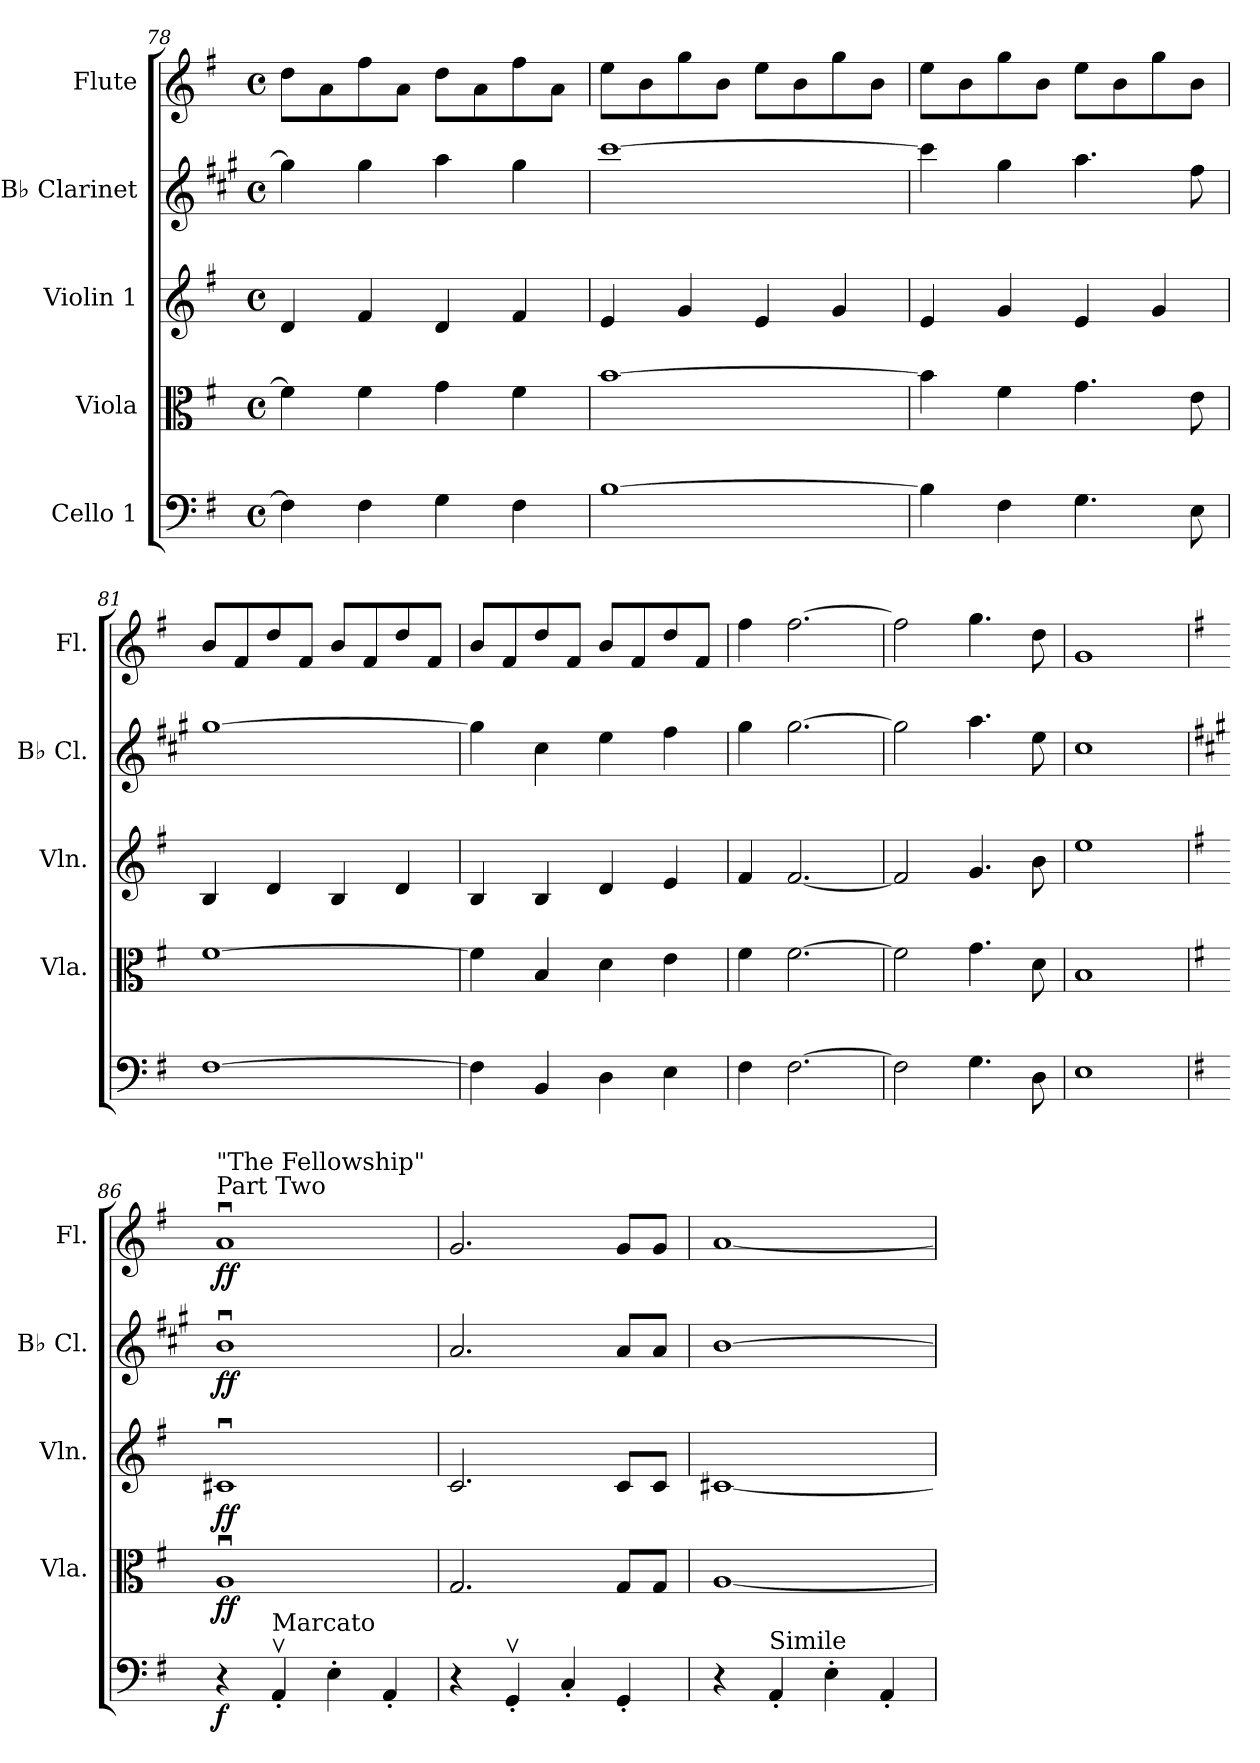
**kern	**dynam	**kern	**dynam	**kern	**dynam	**kern	**dynam	**kern	**dynam
*part5	*part5	*part4	*part4	*part3	*part3	*part2	*part2	*part1	*part1
*staff5	*staff5	*staff4	*staff4	*staff3	*staff3	*staff2	*staff2	*staff1	*staff1
*I"Cello 1	*	*I"Viola	*	*I"Violin 1	*	*I"B♭ Clarinet	*	*I"Flute	*
*	*	*I'Vla.	*	*I'Vln.	*	*I'B♭ Cl.	*	*I'Fl.	*
!!LO:LB:g=z
*clefF4	*	*clefC3	*	*clefG2	*	*clefG2	*	*clefG2	*
*	*	*	*	*	*	*ITrd1c2	*	*	*
*k[f#]	*	*k[f#]	*	*k[f#]	*	*k[f#]	*	*k[f#]	*
*M4/4	*	*M4/4	*	*M4/4	*	*M4/4	*	*M4/4	*
*met(c)	*	*met(c)	*	*met(c)	*	*met(c)	*	*met(c)	*
=78	=78	=78	=78	=78	=78	=78	=78	=78	=78
4F#\]	.	4f#\]	.	4d/	.	4ff#\]	.	8dd\L	.
.	.	.	.	.	.	.	.	8a\	.
4F#\	.	4f#\	.	4f#/	.	4ff#\	.	8ff#\	.
.	.	.	.	.	.	.	.	8a\J	.
4G\	.	4g\	.	4d/	.	4gg\	.	8dd\L	.
.	.	.	.	.	.	.	.	8a\	.
4F#\	.	4f#\	.	4f#/	.	4ff#\	.	8ff#\	.
.	.	.	.	.	.	.	.	8a\J	.
=79	=79	=79	=79	=79	=79	=79	=79	=79	=79
[1B	.	[1b	.	4e/	.	[1bb	.	8ee\L	.
.	.	.	.	.	.	.	.	8b\	.
.	.	.	.	4g/	.	.	.	8gg\	.
.	.	.	.	.	.	.	.	8b\J	.
.	.	.	.	4e/	.	.	.	8ee\L	.
.	.	.	.	.	.	.	.	8b\	.
.	.	.	.	4g/	.	.	.	8gg\	.
.	.	.	.	.	.	.	.	8b\J	.
=80	=80	=80	=80	=80	=80	=80	=80	=80	=80
4B\]	.	4b\]	.	4e/	.	4bb\]	.	8ee\L	.
.	.	.	.	.	.	.	.	8b\	.
4F#\	.	4f#\	.	4g/	.	4ff#\	.	8gg\	.
.	.	.	.	.	.	.	.	8b\J	.
4.G\	.	4.g\	.	4e/	.	4.gg\	.	8ee\L	.
.	.	.	.	.	.	.	.	8b\	.
.	.	.	.	4g/	.	.	.	8gg\	.
8E\	.	8e\	.	.	.	8ee\	.	8b\J	.
=81	=81	=81	=81	=81	=81	=81	=81	=81	=81
[1F#	.	[1f#	.	4B/	.	[1ff#	.	8b/L	.
.	.	.	.	.	.	.	.	8f#/	.
.	.	.	.	4d/	.	.	.	8dd/	.
.	.	.	.	.	.	.	.	8f#/J	.
.	.	.	.	4B/	.	.	.	8b/L	.
.	.	.	.	.	.	.	.	8f#/	.
.	.	.	.	4d/	.	.	.	8dd/	.
.	.	.	.	.	.	.	.	8f#/J	.
=82	=82	=82	=82	=82	=82	=82	=82	=82	=82
4F#\]	.	4f#\]	.	4B/	.	4ff#\]	.	8b/L	.
.	.	.	.	.	.	.	.	8f#/	.
4BB/	.	4B/	.	4B/	.	4b\	.	8dd/	.
.	.	.	.	.	.	.	.	8f#/J	.
4D\	.	4d\	.	4d/	.	4dd\	.	8b/L	.
.	.	.	.	.	.	.	.	8f#/	.
4E\	.	4e\	.	4e/	.	4ee\	.	8dd/	.
.	.	.	.	.	.	.	.	8f#/J	.
!!LO:PB:g=z
=83	=83	=83	=83	=83	=83	=83	=83	=83	=83
4F#\	.	4f#\	.	4f#/	.	4ff#\	.	4ff#\	.
[2.F#\	.	[2.f#\	.	[2.f#/	.	[2.ff#\	.	[2.ff#\	.
=84	=84	=84	=84	=84	=84	=84	=84	=84	=84
2F#\]	.	2f#\]	.	2f#/]	.	2ff#\]	.	2ff#\]	.
4.G\	.	4.g\	.	4.g/	.	4.gg\	.	4.gg\	.
8D\	.	8d\	.	8b\	.	8dd\	.	8dd\	.
=85	=85	=85	=85	=85	=85	=85	=85	=85	=85
1E	.	1B	.	1ee	.	1b	.	1g	.
=86	=86	=86	=86	=86	=86	=86	=86	=86	=86
*k[f#]	*	*k[f#]	*	*k[f#]	*	*k[f#]	*	*k[f#]	*
*	*	*	*	*	*	*	*	*MM156	*
!	!	!	!	!	!	!	!	!LO:TX:a:t=Part Two	!
!	!	!	!	!	!	!	!	!LO:TX:a:t="The Fellowship"	!
!	!LO:DY:b	!	!LO:DY:b	!	!LO:DY:b	!	!	!	!
!	!	!	!	!	!LO:DY:n=1:b	!	!LO:DY:b	!	!LO:DY:b
4r	f	1Au	ff	1c#Xu	f f	1au	ff	1au	ff
!LO:TX:a:t=Marcato	!	!	!	!	!	!	!	!	!
4AAv'/	.	.	.	.	.	.	.	.	.
4E'\	.	.	.	.	.	.	.	.	.
4AA'/	.	.	.	.	.	.	.	.	.
=87	=87	=87	=87	=87	=87	=87	=87	=87	=87
4r	.	2.G/	.	2.c/	.	2.g/	.	2.g/	.
4GGv'/	.	.	.	.	.	.	.	.	.
4C'/	.	.	.	.	.	.	.	.	.
4GG'/	.	8G/L	.	8c/L	.	8g/L	.	8g/L	.
.	.	8G/J	.	8c/J	.	8g/J	.	8g/J	.
=88	=88	=88	=88	=88	=88	=88	=88	=88	=88
4r	.	[1A	.	[1c#X	.	[1a	.	[1a	.
!LO:TX:a:t=Simile	!	!	!	!	!	!	!	!	!
4AA'/	.	.	.	.	.	.	.	.	.
4E'\	.	.	.	.	.	.	.	.	.
4AA'/	.	.	.	.	.	.	.	.	.
=	=	=	=	=	=	=	=	=	=
*-	*-	*-	*-	*-	*-	*-	*-	*-	*-
